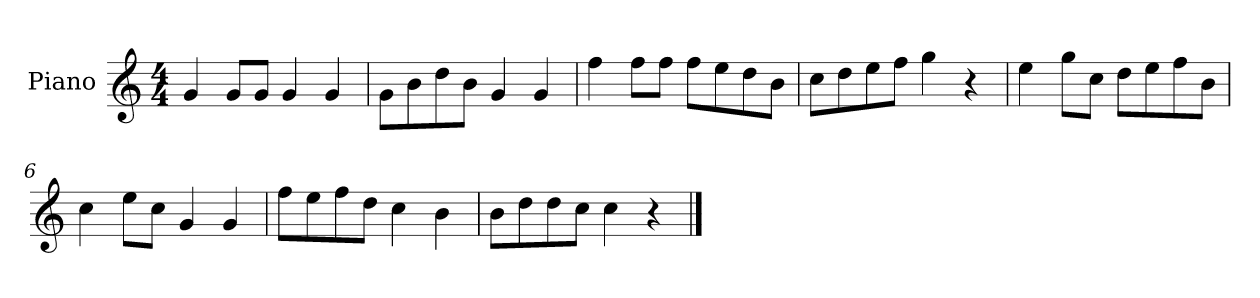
**kern
*part1
*staff1
*I"Piano
*I'P-no
*clefG2
*k[]
*M4/4
*MM90
=1
4g/
8g/L
8g/J
4g/
4g/
=2
8g\L
8b\
8dd\
8b\J
4g/
4g/
=3
4ff\
8ff\L
8ff\J
8ff\L
8ee\
8dd\
8b\J
=4
8cc\L
8dd\
8ee\
8ff\J
4gg\
4r
=5
4ee\
8gg\L
8cc\J
8dd\L
8ee\
8ff\
8b\J
=6
4cc\
8ee\L
8cc\J
4g/
4g/
!!LO:LB:g=z
=7
8ff\L
8ee\
8ff\
8dd\J
4cc\
4b\
=8
8b\L
8dd\
8dd\
8cc\J
4cc\
4r
==
*-
